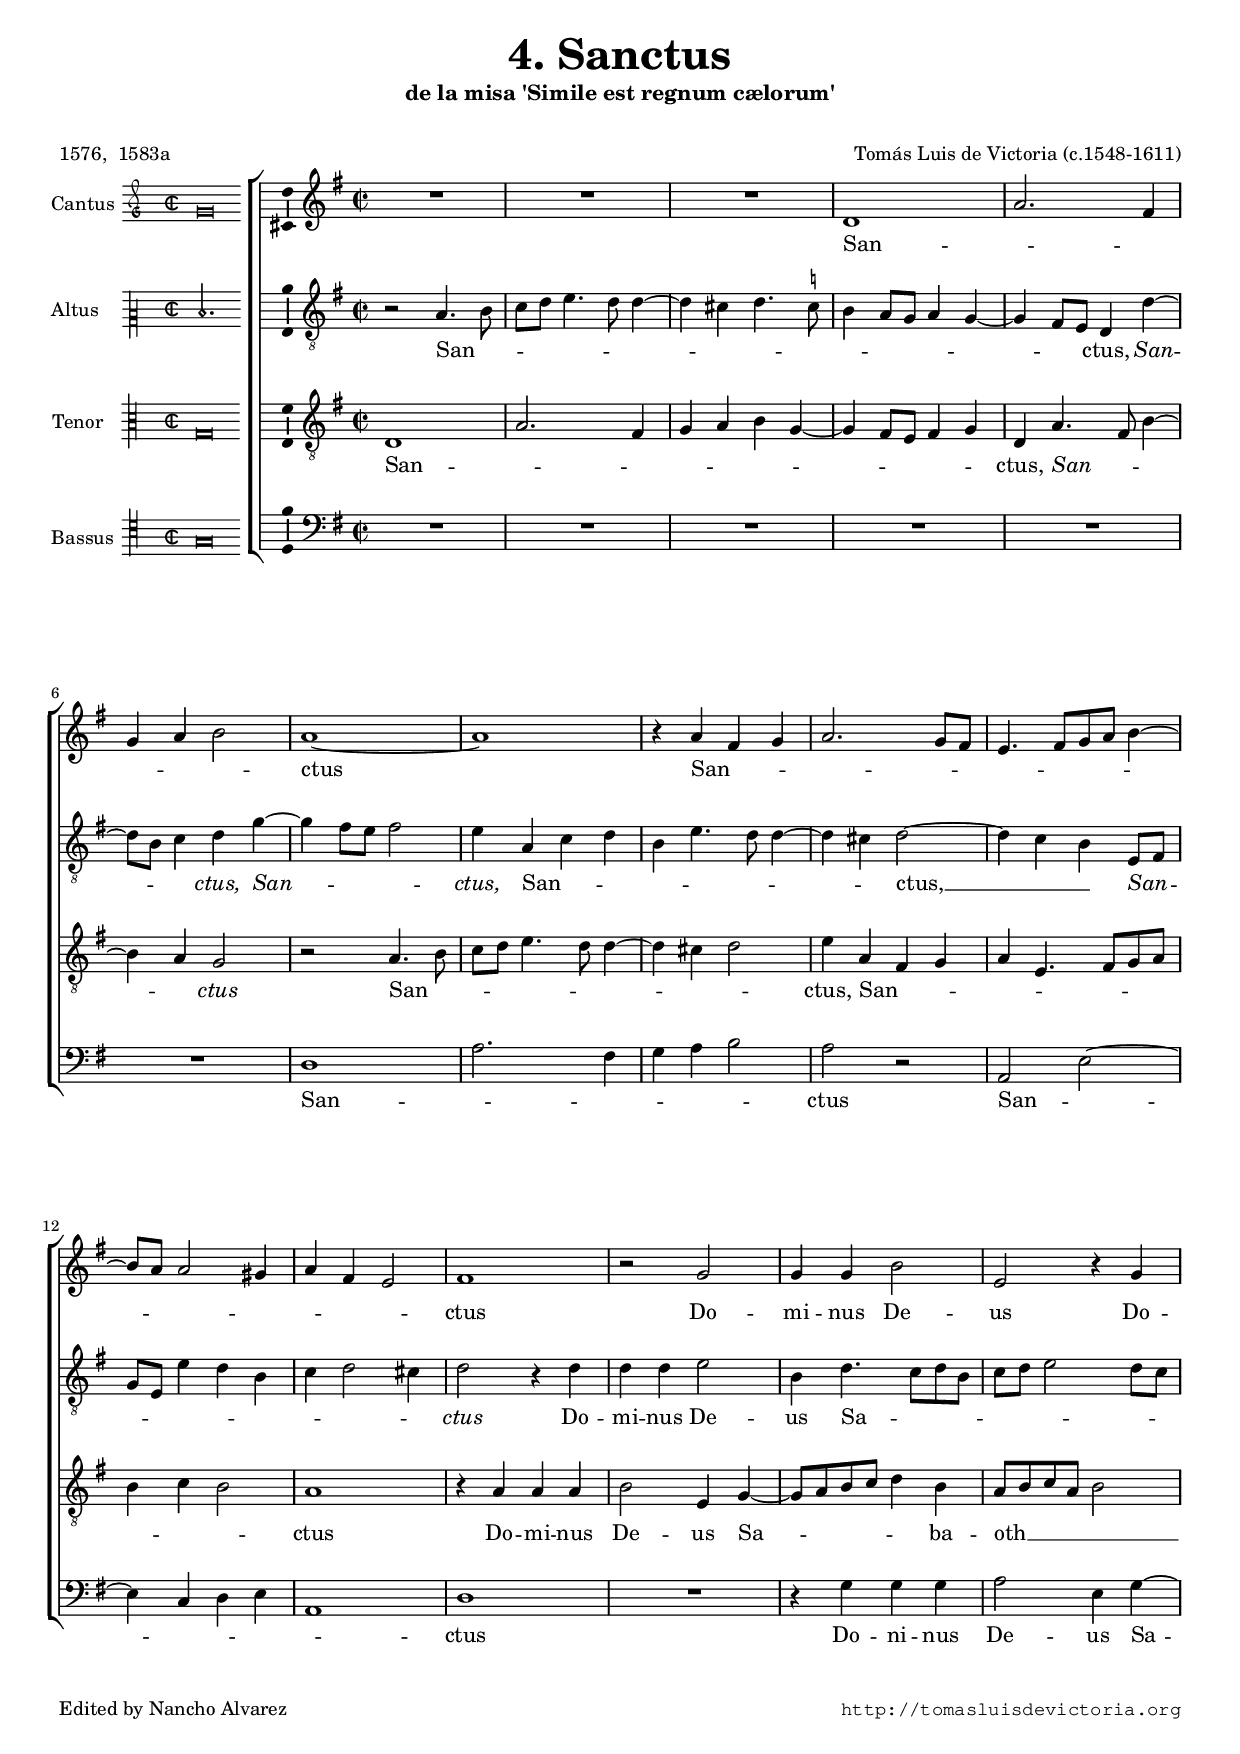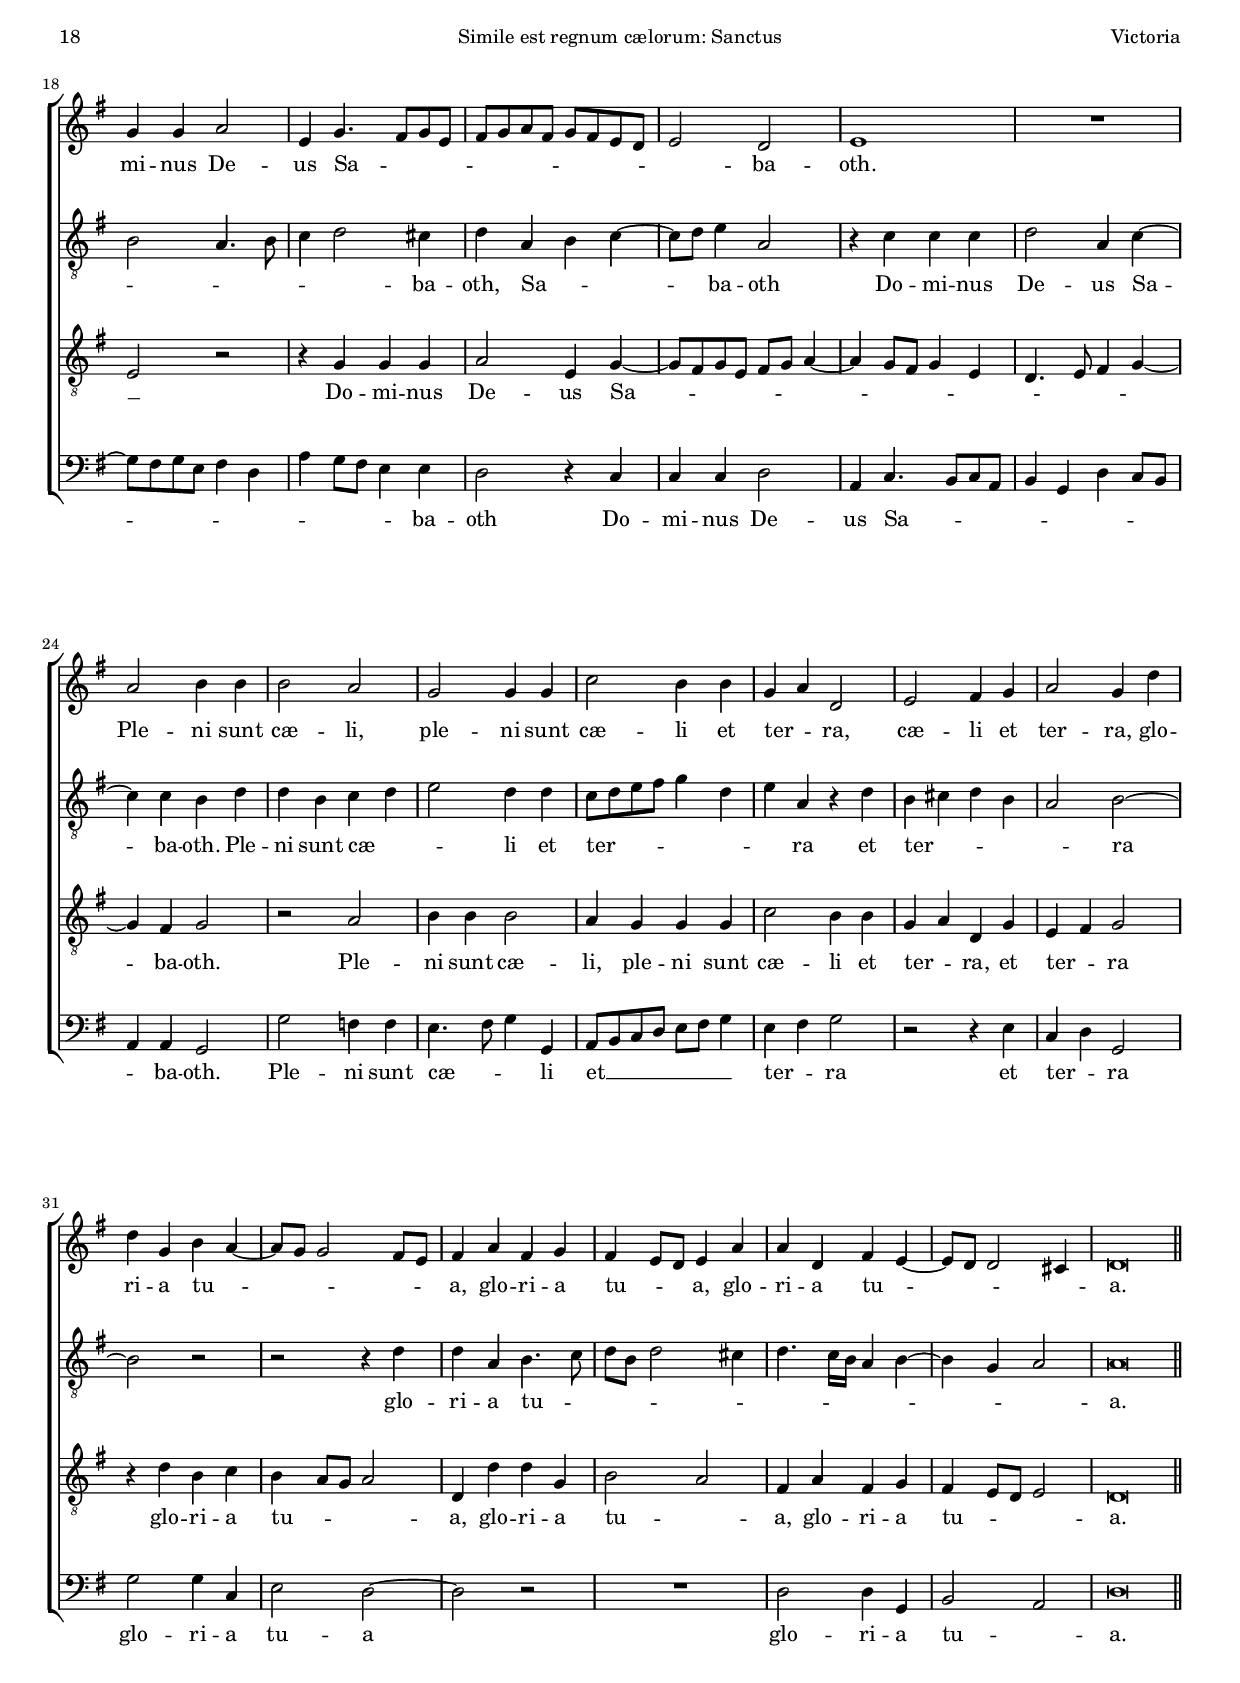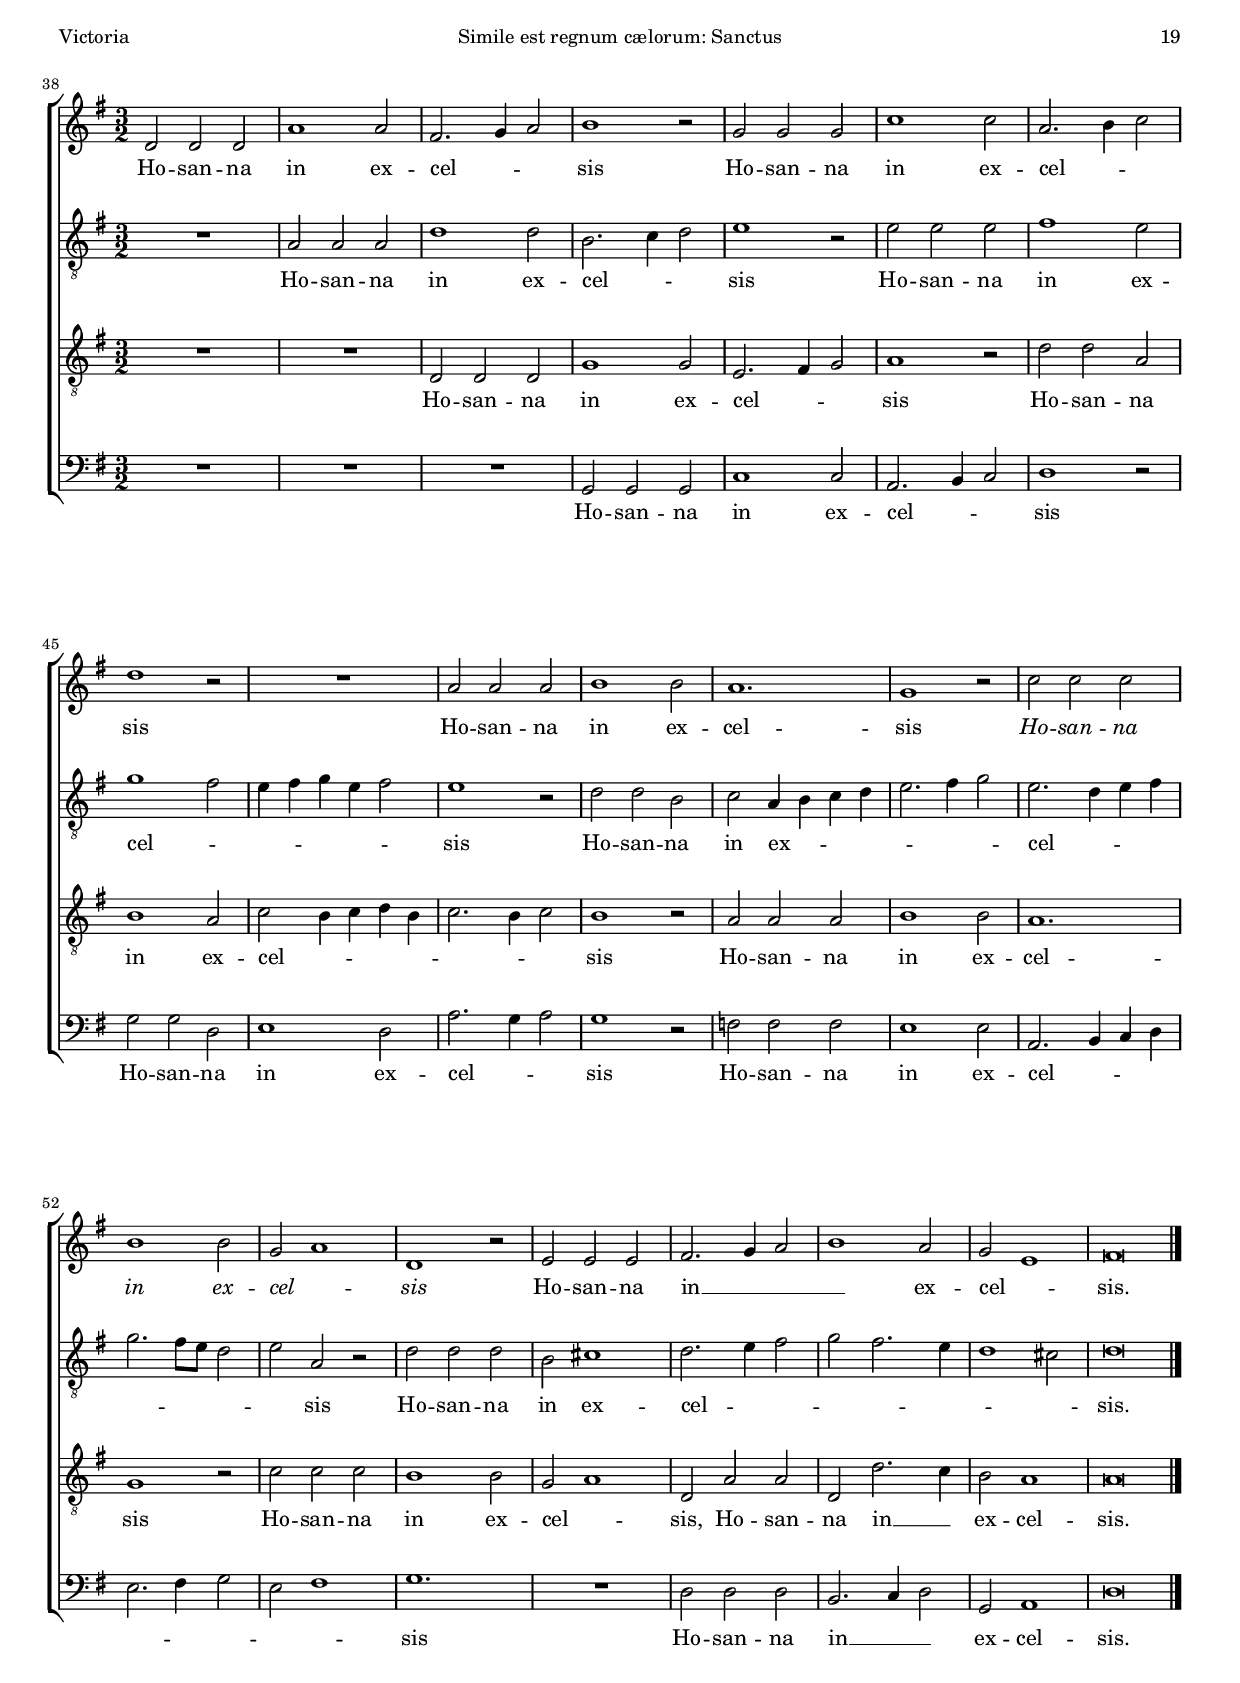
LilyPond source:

\version "2.18.0"

#(set-default-paper-size "a4")
#(set-global-staff-size 16.6)
#(ly:set-option 'point-and-click #f)
%mobile -s15.5 -i3.1

ss=\once \set suggestAccidentals = ##t
cresc=\markup{\italic "cresc."}
dim=\markup{\italic "dim."}
rit=\markup{\italic "rit."}
italicas=\override LyricText.font-shape = #'italic
rectas=\override LyricText.font-shape = #'upright
incipitwidth=20
mt=#(define-music-function (parser location offset) (number?) ; move lyric text
      #{ \once \override LyricText.X-offset = -$offset #})

htitle="Simile est regnum cælorum: Sanctus"
hcomposer="Victoria"

\header {
	title=\markup{\larger \larger \larger "4. Sanctus" }
	subtitle="de la misa 'Simile est regnum cælorum'"
	subsubtitle="  "
	composer="Tomás Luis de Victoria (c.1548-1611)"
        pdfauthor=\composer
	poet="1576,  1583a"
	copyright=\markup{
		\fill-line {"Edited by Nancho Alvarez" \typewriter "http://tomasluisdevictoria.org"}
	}
	%tagline=""
}

global={
  \override Score.TimeSignature.break-visibility=#end-of-line-invisible
  \key c \major \time 2/2 \skip 1*37 \bar "||"  \time 3/2 \break
	\skip 2*3*22  \bar "|."
}

cantus={
	R1*4/4 |
	R1*4/4 |
	R1*4/4 |
	g'1 |
%5
	d''2. b'4 |
	c'' d'' e''2 |
	d''1 ~ |
	d'' |
	r4 d'' b' c'' |
%10
	d''2. c''8 b' |
	a'4.  b'8[ c'' d''] e''4 ~ |
	e''8 d'' d''2 cis''4 |
	d'' b' a'2 |
	b'1 |
%15
	r2 c'' |
	c''4 c'' e''2 |
	a' r4 c'' |
	c'' c'' d''2 |
	a'4 c''4. b'8 c'' a' |
%20
	b' c'' d'' b' c'' b' a' g' |
	a'2 g' |
	a'1 |
	R1*4/4 |
	d''2 e''4 e'' |
%25
	e''2 d'' |
	c'' c''4 c'' |
	f''2 e''4 e'' |
	c'' d'' g'2 |
	a' b'4 c'' |
%30
	d''2 c''4 g'' |
	g'' c'' e'' d'' ~ |
	d''8 c'' c''2 b'8 a' |
	b'4 d'' b' c'' |
	b' a'8 g' a'4 d'' |
%35
	d'' g' b' a' ~ |
	a'8 g' g'2 fis'4 |
	g'\breve*1/2
	g'2 g' g' |
	d''1 d''2 |
%40
	b'2. c''4 d''2 |
	e''1 r2 |
	c'' c'' c'' |
	f''1 f''2 |
	d''2. e''4 f''2 |
%45
	g''1 r2 |
	R1*3/2 |
	d''2 d'' d'' |
	e''1 e''2 | %\break
	d''1. |
%50
	c''1 r2 |
	f'' f'' f'' |
	e''1 e''2 |
	c'' d''1 |
	g' r2 |
%55
	a' a' a' |
	b'2. c''4 d''2 |
	e''1 d''2 |
	c'' a'1 |
	b'\breve*3/4
}

altus={
	r2 d'4. e'8 |
	f' g' a'4. g'8 g'4 ~ |
	g' fis' g'4. \ss f'8 |
	e'4 d'8 c' d'4 c' ~ |
%5
	c' b8 a g4 g' ~ |
	g'8 e' f'4 g' c'' ~ |
	c'' b'8 a' b'2 |
	a'4 d' f' g' |
	e' a'4. g'8 g'4 ~ |
%10
	g' fis' g'2 ~ |
	g'4 f' e' a8 b |
	c' a a'4 g' e' |
	f' g'2 fis'4 |
	g'2 r4 g' |
%15
	g' g' a'2 |
	e'4 g'4. f'8 g' e' |
	f' g' a'2 g'8 f' |
	e'2 d'4. e'8 |
	f'4 g'2 fis'4 |
%20
	g' d' e' f' ~ |
	f'8 g' a'4 d'2 |
	r4 f' f' f' |
	g'2 d'4 f' ~ |
	f' f' e' g' |
%25
	g' e' f' g' |
	a'2 g'4 g' |
	f'8 g' a' b' c''4 g' |
	a' d' r g' |
	e' fis' g' e' |
%30
	d'2 e' ~ |
	e' r |
	r r4 g' |
	g' d' e'4. f'8 |
	g' e' g'2 fis'4 |
%35
	g'4. f'16 e' d'4 e' ~ |
	e' c' d'2 |
	d'\breve*1/2
	R1*3/2 |
	d'2 d' d' |
%40
	g'1 g'2 |
	e'2. f'4 g'2 |
	a'1 r2 |
	a' a' a' |
	b'1 a'2 |
%45
	c''1 b'2 |
	a'4 b' c'' a' b'2 |
	a'1 r2 |
	g' g' e' |
	f' d'4 e' f' g' |
%50
	a'2. b'4 c''2 |
	a'2. g'4 a' b' |
	c''2. b'8 a' g'2 |
	a' d' r |
	g' g' g' |
%55
	e' fis'1 |
	g'2. a'4 b'2 |
	c'' b'2. a'4 |
	g'1 fis'2 |
	g'\breve*3/4
}

tenor={
	g1 |
	d'2. b4 |
	c' d' e' c' ~ |
	c' b8 a b4 c' |
%5
	g d'4. b8 e'4 ~ |
	e' d' c'2 |
	r d'4. e'8 |
	f' g' a'4. g'8 g'4 ~ |
	g' fis' g'2 |
%10
	a'4 d' b c' |
	d' a4. b8 c' d' |
	e'4 f' e'2 |
	d'1 |
	r4 d' d' d' |
%15
	e'2 a4 c' ~ |
	c'8 d' e' f' g'4 e' |
	d'8 e' f' d' e'2 |
	a r |
	r4 c' c' c' |
%20
	d'2 a4 c' ~ |
	c'8 b c' a b c' d'4 ~ |
	d' c'8 b c'4 a |
	g4. a8 b4 c' ~ |
	c' b c'2 |
%25
	r d' |
	e'4 e' e'2 |
	d'4 c' c' c' |
	f'2 e'4 e' |
	c' d' g c' |
%30
	a b c'2 |
	r4 g' e' f' |
	e' d'8 c' d'2 |
	g4 g' g' c' |
	e'2 d' |
%35
	b4 d' b c' |
	b a8 g a2 |
	g\breve*1/2
	R1*3/2 |
	R1*3/2 |
%40
	g2 g g |
	c'1 c'2 |
	a2. b4 c'2 |
	d'1 r2 |
	g' g' d' |
%45
	e'1 d'2 |
	f' e'4 f' g' e' |
	f'2. e'4 f'2 |
	e'1 r2 |
	d' d' d' |
%50
	e'1 e'2 |
	d'1. |
	c'1 r2 |
	f' f' f' |
	e'1 e'2 |
%55
	c' d'1 |
	g2 d' d' |
	g g'2. f'4 |
	e'2 d'1 |
	d'\breve*3/4
}

bassus={
	R1*4/4 |
	R1*4/4 |
	R1*4/4 |
	R1*4/4 |
%5
	R1*4/4 |
	R1*4/4 |
	g1 |
	d'2. b4 |
	c' d' e'2 |
%10
	d' r |
	d a ~ |
	a4 f g a |
	d1 |
	g |
%15
	R1*4/4 |
	r4 c' c' c' |
	d'2 a4 c' ~ |
	c'8 b c' a b4 g |
	d' c'8 b a4 a |
%20
	g2 r4 f |
	f f g2 |
	d4 f4. e8 f d |
	e4 c g f8 e |
	d4 d c2 |
%25
	c' bes4 bes |
	a4. b8 c'4 c |
	d8 e f g a b c'4 |
	a b c'2 |
	r r4 a |
%30
	f g c2 |
	c' c'4 f |
	a2 g ~ |
	g r |
	R1*4/4 |
%35
	g2 g4 c |
	e2 d |
	g\breve*1/2
	R1*3/2 |
	R1*3/2 |
%40
	R1*3/2 |
	c2 c c |
	f1 f2 |
	d2. e4 f2 |
	g1 r2 |
%45
	c' c' g |
	a1 g2 |
	d'2. c'4 d'2 |
	c'1 r2 |
	bes bes bes |
%50
	a1 a2 |
	d2. e4 f g |
	a2. b4 c'2 |
	a b1 |
	c'1. |
%55
	R1*3/2 |
	g2 g g |
	e2. f4 g2 |
	c d1 |
	g\breve*3/4
}

textocantus=\lyricmode{
San -- _ _ _ _ _ ctus _
San -- _ _ _ _ _ _ _ _ _ _ _ _ _ _ _ _ _ ctus
Do -- mi -- nus De -- us
Do -- mi -- nus De -- us Sa -- _ _ _ _ _ _ _ _ _ _ _ _ ba -- oth.
Ple -- ni sunt cæ -- li,
ple -- ni sunt cæ -- li et ter -- _ ra,
cæ -- li et ter -- ra, glo -- ri -- a tu -- _ _ _ _ _ _ a, glo -- ri -- a tu -- _ _ a,
glo -- ri -- a tu -- _ _ _ _ _ a.
Ho -- san -- na in ex -- cel -- _ _ sis
Ho -- san -- na in ex -- cel -- _ _ sis
Ho -- san -- na in ex -- cel -- sis
\italicas
Ho -- san -- na in ex -- cel -- _ sis
\rectas
Ho -- san -- na in __ _ _ _ ex -- cel -- _ sis.
}

textoaltus=\lyricmode{
San -- _ _ _ _ _ _ _ _ _ _ _ _ _ _ _ _ _ _ ctus,
\italicas
\mt #1 San -- _ _ _ ctus,
San -- _ _ _ _ ctus,
\rectas
San -- _ _ _ _ _ _ _ _ ctus, __ _ _ _ 
\italicas
San -- _ _ _ _ _ _ _ _ _ ctus
\rectas
Do -- mi -- nus De -- us Sa -- _ _ _ _ _ _ _ _ _ _ _ _ _ ba -- oth,
Sa -- _ _ _ _ ba -- oth
Do -- mi -- nus De -- us Sa -- _ ba -- oth.
Ple -- ni sunt cæ -- _ _ li et ter -- _ _ _ _ _ _ ra
et ter -- _ _ _ _ ra _
glo -- ri -- a tu -- _ _ _ _ _ _ _ _ _ _ _ _ _ a.
Ho -- san -- na in ex -- cel -- _ _ sis
Ho -- san -- na in ex -- cel -- _ _ _ _ _ _ sis
Ho -- san -- na in ex -- _ _ _ _ _ _ cel -- _ _ _ _ _ _ _ _ sis
Ho -- san -- na in ex -- cel -- _ _ _ _ _ _ _ sis.
}

textotenor=\lyricmode{
San -- _ _ _ _ _ _ _ _ _ _ _ ctus,
\italicas
San -- _ _ _ _ ctus
\rectas
San -- _ _ _ _ _ _ _ _ _ ctus,
San -- _ _ _ _ _ _ _ _ _ _ ctus
Do -- mi -- nus De -- us Sa -- _ _ _ _ _ ba -- oth __ _ _ _ _ _ 
Do -- mi -- nus De -- us Sa -- _ _ _ _ _ _ _ _ _ _ _ _ _ _ _ _ _ ba -- oth.
Ple -- ni sunt cæ -- li,
ple -- ni sunt cæ -- li et ter -- _ ra,
et ter -- _ ra 
glo -- ri -- a tu -- _ _ _ a,
glo -- ri -- a tu -- _ a,
glo -- ri -- a tu -- _ _ _ a.
Ho -- san -- na in ex -- cel -- _ _ sis
Ho -- san -- na in ex -- cel -- _ _ _ _ _ _ _ sis
Ho -- san -- na in ex -- cel -- sis
Ho -- san -- na in ex -- cel -- _ sis,
Ho -- san -- na in __ _ ex -- cel -- sis.
}

textobassus=\lyricmode{
San -- _ _ _ _ _ ctus
San -- _ _ _ _ _ _ ctus
Do -- ni -- nus De -- us Sa -- _ _ _ _ _  _  _ _ _ _ ba -- oth
Do -- mi -- nus De -- us Sa -- _ _ _ _ _ _ _ _ _ ba -- oth.
Ple -- ni sunt cæ -- _ _ li et __ _ _ _ _ _ _ ter -- _ ra
et ter -- _ ra 
glo -- ri -- a tu -- a _
glo -- ri -- a tu -- _ a.
Ho -- san -- na in ex -- cel -- _ _ sis
Ho -- san -- na in ex -- cel -- _ _ sis
Ho -- san -- na in ex -- cel -- _ _ _ _ _ _ _ _ sis
Ho -- san -- na in __ _ _ ex -- cel -- sis.
}

incipitcantus=\markup{
        \score{
                { 
                \set Staff.instrumentName="Cantus "
                \override NoteHead.style = #'neomensural
                \override Staff.TimeSignature.style = #'neomensural
                \cadenzaOn 
                \clef "petrucci-g"
                \key c \major
                \time 2/2
                g'\breve % ligature
                } 

        \layout { line-width=\incipitwidth indent = 0 }
        }
}

incipitaltus=\markup{
        \score{
                { 
                \set Staff.instrumentName="Altus    "
                \override NoteHead.style = #'neomensural 
                \override Staff.TimeSignature.style = #'neomensural
                \cadenzaOn 
                \clef "petrucci-c2"
                \key c \major
                \time 2/2
                d'2.*8/3
                } 
        \layout { line-width=\incipitwidth indent = 0 }
        }
}


incipittenor=\markup{
        \score{
                { 
                \set Staff.instrumentName="Tenor   "
                \override NoteHead.style = #'neomensural 
                \override Staff.TimeSignature.style = #'neomensural
                \cadenzaOn
                \clef "petrucci-c3"
                \key c \major
                \time 2/2
                g\breve % ligature
                } 
        \layout { line-width=\incipitwidth indent=0 }
        }
}

incipitbassus=\markup{
        \score{
                { 
                \set Staff.instrumentName="Bassus "
                \override NoteHead.style = #'neomensural
                \override Staff.TimeSignature.style = #'neomensural
                \cadenzaOn 
                \clef "petrucci-c4"
                \key c \major
                \time 2/2
                g\breve % ligature
                } 
        \layout { line-width=\incipitwidth indent = 0 }
        }
}

\score {\transpose c' g{
\new ChoirStaff<<

        \new Staff <<\global
        \new Voice="v1" {
                \set Staff.instrumentName=\incipitcantus
                \clef "treble"
                \cantus }
        \new Lyrics \lyricsto "v1" {\textocantus }
        >>

        \new Staff <<\global
        \new Voice="v2" {
                \set Staff.instrumentName=\incipitaltus
                \clef "G_8"
                \altus }
        \new Lyrics \lyricsto "v2" {\textoaltus }
        >>
        
        \new Staff <<\global
        \new Voice="v3" {
                \set Staff.instrumentName=\incipittenor
                \clef "G_8"
                \tenor }
        \new Lyrics \lyricsto "v3" {\textotenor }
        >>

        \new Staff <<\global
        \new Voice="v4" {
                \set Staff.instrumentName=\incipitbassus
                \clef "bass"
                \bassus }
        \new Lyrics \lyricsto "v4" {\textobassus }
        >>
        
>>

        } % transpose

\layout{ 
	\context {\Lyrics 
		\override VerticalAxisGroup.staff-affinity = #UP
		\override VerticalAxisGroup.nonstaff-relatedstaff-spacing =
			#'((basic-distance . 0) (minimum-distance . 0) (padding . 1))
		\override LyricText.font-size = #1.2
		\override LyricHyphen.minimum-distance = #0.5
	}
	\context {\Score 
		tempoHideNote = ##t
		\override BarNumber.padding = #2 
	}
	\context {\Voice 
		melismaBusyProperties = #'()
		%autoBeaming = ##f
	}
	\context {\Staff 
                %\RemoveEmptyStaves
                %\override VerticalAxisGroup.remove-first = ##t
		\override VerticalAxisGroup.staff-staff-spacing =
			#'((basic-distance . 11) (minimum-distance . 0) (padding . 1))
		\consists Ambitus_engraver 
		\override LigatureBracket.padding = #1
	}
}

%\midi { \mtempo }

}


\paper{
	evenHeaderMarkup=\markup  \fill-line { \fromproperty #'page:page-number-string \htitle \hcomposer }
	oddHeaderMarkup= \markup  \fill-line { \on-the-fly #not-first-page \hcomposer \on-the-fly #not-first-page \htitle \on-the-fly #not-first-page \fromproperty #'page:page-number-string }
	%system-count=20
	%page-count = 1
        %systems-per-page = 4
	ragged-last-bottom = ##f
	indent=3.4\cm
	system-system-spacing =
	#'((basic-distance . 20) (minimum-distance . 0) (padding . 5))
	top-system-spacing = % header
	#'((basic-distance . 9) (minimum-distance . 0) (padding . 0))
	last-bottom-spacing = % footer
	#'((basic-distance . 12) (minimum-distance . 0) (padding . 0))


first-page-number=17
}